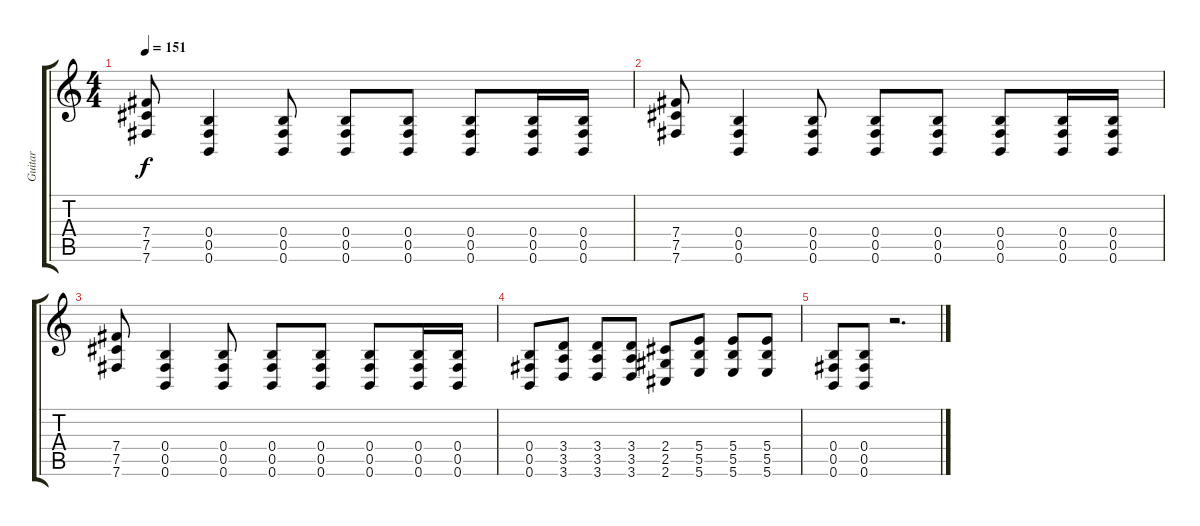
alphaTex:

\track ("Guitar" "Guitar") {instrument distortionguitar}
\staff {score tabs}
\tuning (Db4 Ab3 E3 B2 Gb2 B1) {hide}
\ts (4 4)
\tempo 151
\clef g2
\ks c
(7.4 7.5 7.6).8{dy f} (0.4 0.5 0.6).4 (0.4 0.5 0.6).8 (0.4 0.5 0.6).8 (0.4 0.5 0.6).8 (0.4 0.5 0.6).8 (0.4 0.5 0.6).16 (0.4 0.5 0.6).16 |
(7.4 7.5 7.6).8 (0.4 0.5 0.6).4 (0.4 0.5 0.6).8 (0.4 0.5 0.6).8 (0.4 0.5 0.6).8 (0.4 0.5 0.6).8 (0.4 0.5 0.6).16 (0.4 0.5 0.6).16 |
(7.4 7.5 7.6).8 (0.4 0.5 0.6).4 (0.4 0.5 0.6).8 (0.4 0.5 0.6).8 (0.4 0.5 0.6).8 (0.4 0.5 0.6).8 (0.4 0.5 0.6).16 (0.4 0.5 0.6).16 |
(0.4 0.5 0.6).8 (3.4 3.5 3.6).8 (3.4 3.5 3.6).8 (3.4 3.5 3.6).8 (2.4 2.5 2.6).8 (5.4 5.5 5.6).8 (5.4 5.5 5.6).8 (5.4 5.5 5.6).8 |
(0.4 0.5 0.6).8 (0.4 0.5 0.6).8 r.2{d}
